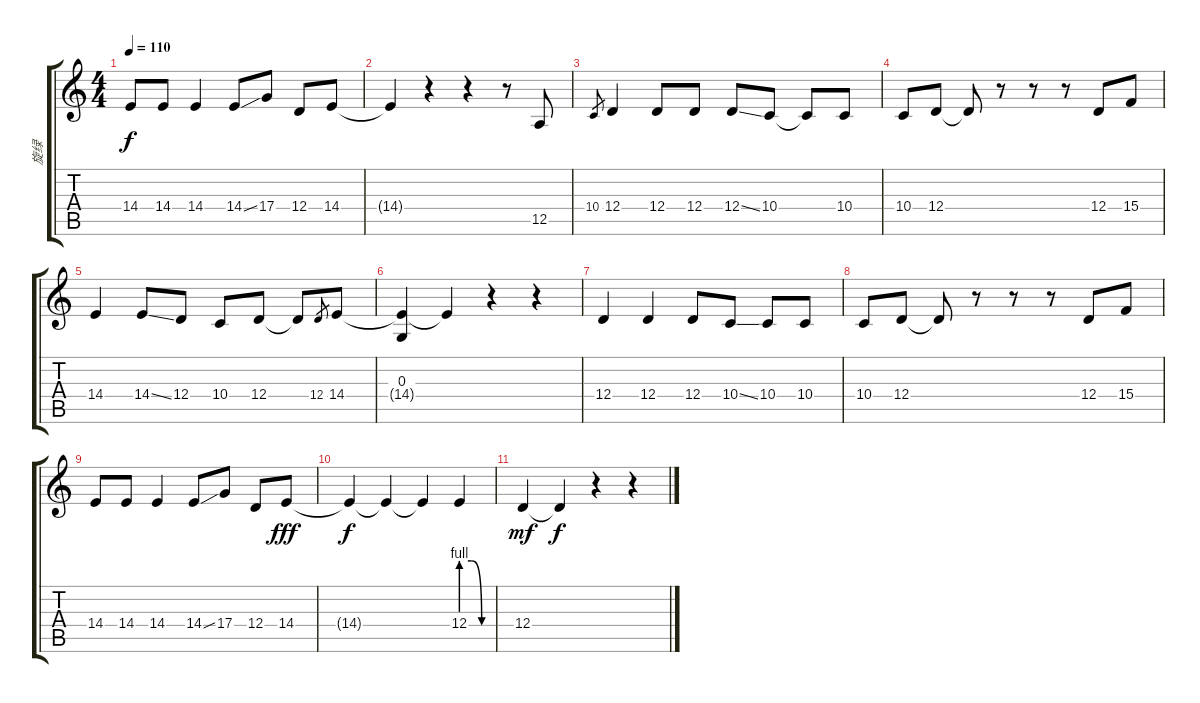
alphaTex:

\track ("旋绿" "旋绿") {instrument fiddle}
\staff {score tabs}
\tuning (E4 B3 G3 D3 A2 E2) {hide}
\ts (4 4)
\tempo 110
\clef g2
\ks c
14.4.8{dy f} 14.4.8 14.4.4 14.4{ss}.8 17.4.8 12.4.8 14.4.8 |
14.4{t}.4 r.4 r.4 r.8 12.5.8 |
10.4.8{gr} 12.4.4 12.4.8 12.4.8 12.4{ss}.8 10.4.8 10.4{t}.8 10.4.8 |
10.4.8 12.4.8 12.4{t}.8 r.8 r.8 r.8 12.4.8 15.4.8 |
14.4.4 14.4{ss}.8 12.4.8 10.4.8 12.4.8 12.4{t}.8 12.4.8{gr} 14.4.8 |
(0.3 14.4{t}).4 14.4{t}.4 r.4 r.4 |
12.4.4 12.4.4 12.4.8 10.4{ss}.8 10.4.8 10.4.8 |
10.4.8 12.4.8 12.4{t}.8 r.8 r.8 r.8 12.4.8 15.4.8 |
14.4.8 14.4.8 14.4.4 14.4{ss}.8 17.4.8 12.4.8 14.4.8{dy fff} |
14.4{t}.4{dy f} 14.4{t}.4 14.4{t}.4 12.4{be (custom 0 4 20 4 40 0 60 0)}.4 |
12.4.4{dy mf} 12.4{t}.4{dy f} r.4 r.4
